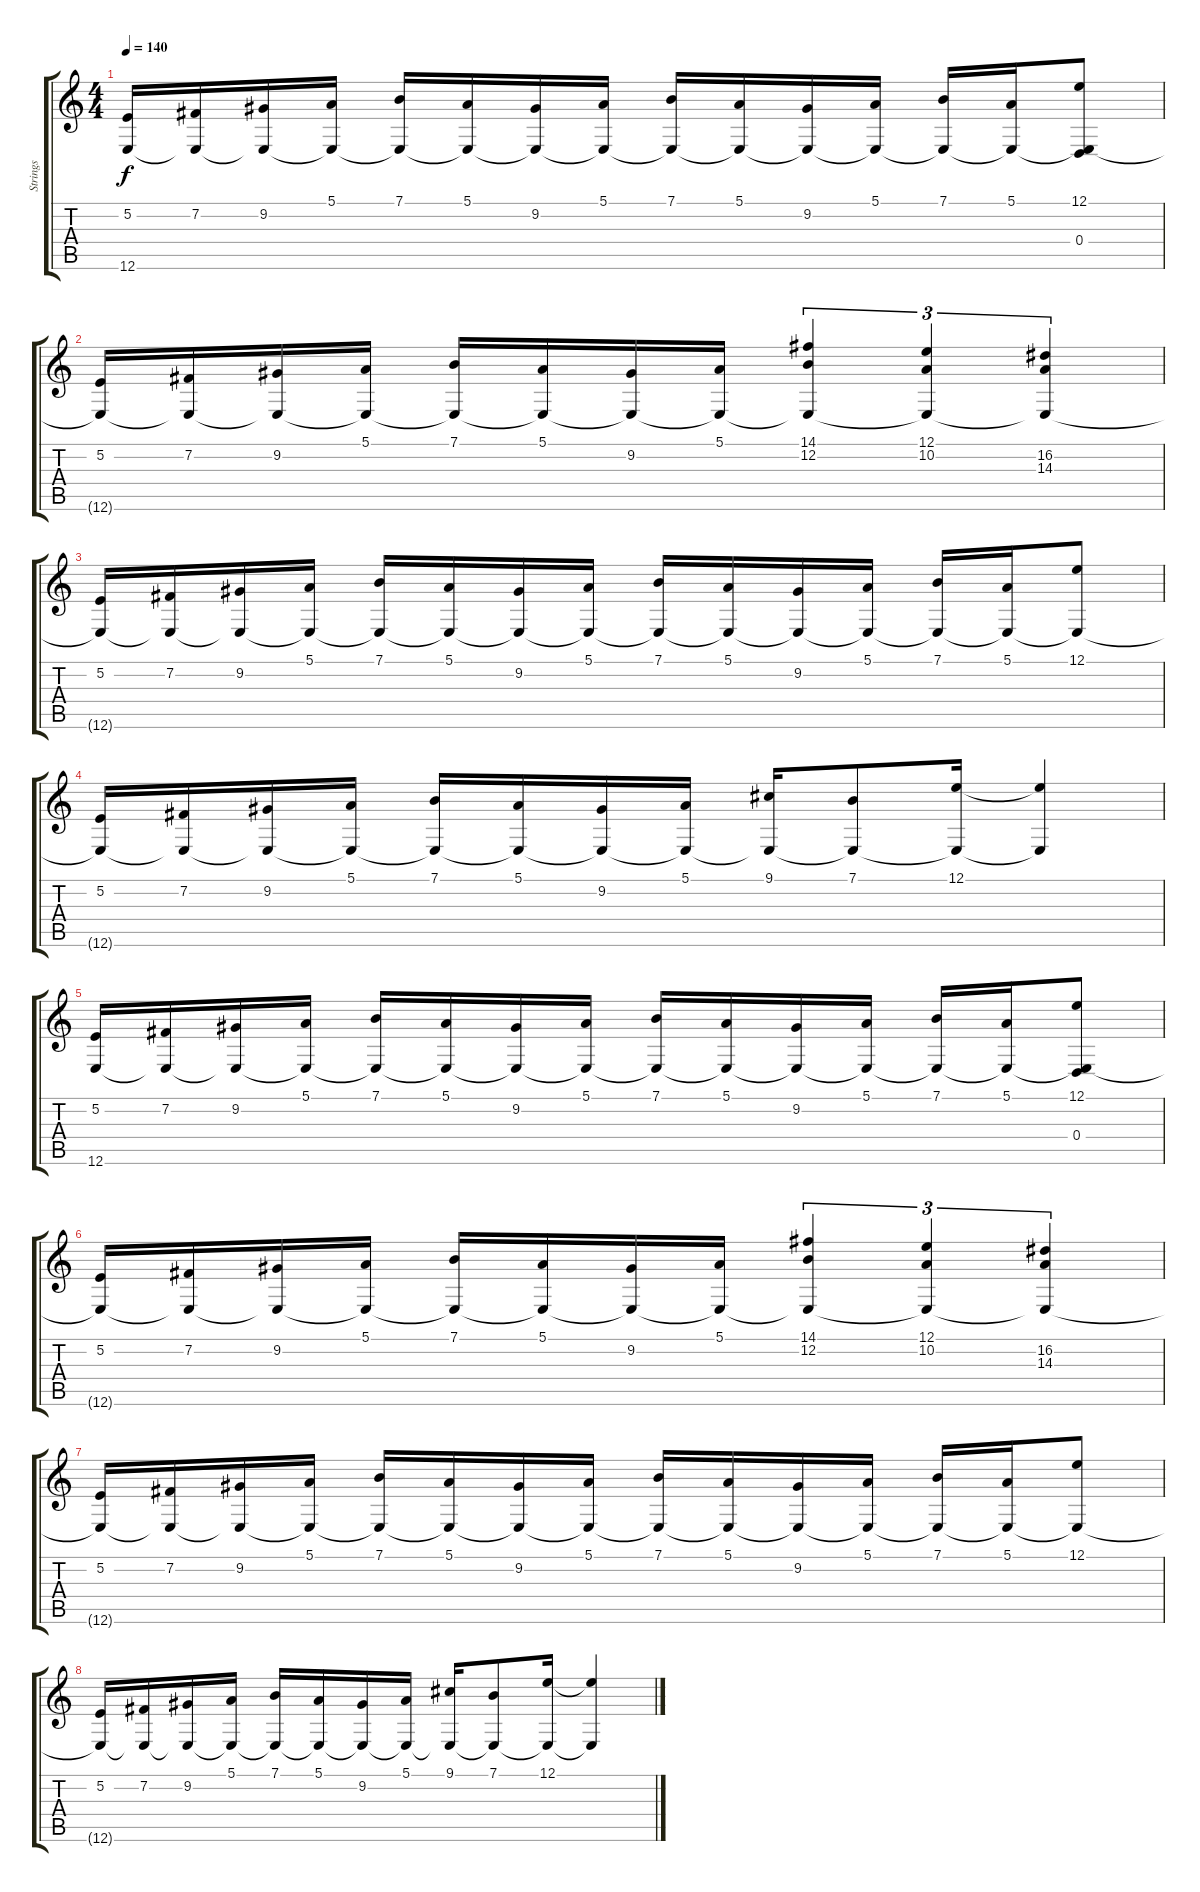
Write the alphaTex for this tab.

\track ("Strings" "Strings") {instrument stringensemble1}
\staff {score tabs}
\tuning (E4 B3 G3 D3 A2 E2) {hide}
\ts (4 4)
\tempo 140
\clef g2
\ks c
(5.2 12.6).16{dy f} (7.2 12.6{t}).16 (9.2 12.6{t}).16 (5.1 12.6{t}).16 (7.1 12.6{t}).16 (5.1 12.6{t}).16 (9.2 12.6{t}).16 (5.1 12.6{t}).16 (7.1 12.6{t}).16 (5.1 12.6{t}).16 (9.2 12.6{t}).16 (5.1 12.6{t}).16 (7.1 12.6{t}).16 (5.1 12.6{t}).16 (12.1 0.4 12.6{t}).8 |
(5.2 12.6{t}).16 (7.2 12.6{t}).16 (9.2 12.6{t}).16 (5.1 12.6{t}).16 (7.1 12.6{t}).16 (5.1 12.6{t}).16 (9.2 12.6{t}).16 (5.1 12.6{t}).16 (14.1 12.2 12.6{t}).4{tu (3 2)} (12.1 10.2 12.6{t}).4{tu (3 2)} (16.2 14.3 12.6{t}).4{tu (3 2)} |
(5.2 12.6{t}).16 (7.2 12.6{t}).16 (9.2 12.6{t}).16 (5.1 12.6{t}).16 (7.1 12.6{t}).16 (5.1 12.6{t}).16 (9.2 12.6{t}).16 (5.1 12.6{t}).16 (7.1 12.6{t}).16 (5.1 12.6{t}).16 (9.2 12.6{t}).16 (5.1 12.6{t}).16 (7.1 12.6{t}).16 (5.1 12.6{t}).16 (12.1 12.6{t}).8 |
(5.2 12.6{t}).16 (7.2 12.6{t}).16 (9.2 12.6{t}).16 (5.1 12.6{t}).16 (7.1 12.6{t}).16 (5.1 12.6{t}).16 (9.2 12.6{t}).16 (5.1 12.6{t}).16 (9.1 12.6{t}).16 (7.1 12.6{t}).8 (12.1 12.6{t}).16 (12.1{t} 12.6{t}).4 |
(5.2 12.6).16 (7.2 12.6{t}).16 (9.2 12.6{t}).16 (5.1 12.6{t}).16 (7.1 12.6{t}).16 (5.1 12.6{t}).16 (9.2 12.6{t}).16 (5.1 12.6{t}).16 (7.1 12.6{t}).16 (5.1 12.6{t}).16 (9.2 12.6{t}).16 (5.1 12.6{t}).16 (7.1 12.6{t}).16 (5.1 12.6{t}).16 (12.1 0.4 12.6{t}).8 |
(5.2 12.6{t}).16 (7.2 12.6{t}).16 (9.2 12.6{t}).16 (5.1 12.6{t}).16 (7.1 12.6{t}).16 (5.1 12.6{t}).16 (9.2 12.6{t}).16 (5.1 12.6{t}).16 (14.1 12.2 12.6{t}).4{tu (3 2)} (12.1 10.2 12.6{t}).4{tu (3 2)} (16.2 14.3 12.6{t}).4{tu (3 2)} |
(5.2 12.6{t}).16 (7.2 12.6{t}).16 (9.2 12.6{t}).16 (5.1 12.6{t}).16 (7.1 12.6{t}).16 (5.1 12.6{t}).16 (9.2 12.6{t}).16 (5.1 12.6{t}).16 (7.1 12.6{t}).16 (5.1 12.6{t}).16 (9.2 12.6{t}).16 (5.1 12.6{t}).16 (7.1 12.6{t}).16 (5.1 12.6{t}).16 (12.1 12.6{t}).8 |
(5.2 12.6{t}).16 (7.2 12.6{t}).16 (9.2 12.6{t}).16 (5.1 12.6{t}).16 (7.1 12.6{t}).16 (5.1 12.6{t}).16 (9.2 12.6{t}).16 (5.1 12.6{t}).16 (9.1 12.6{t}).16 (7.1 12.6{t}).8 (12.1 12.6{t}).16 (12.1{t} 12.6{t}).4
